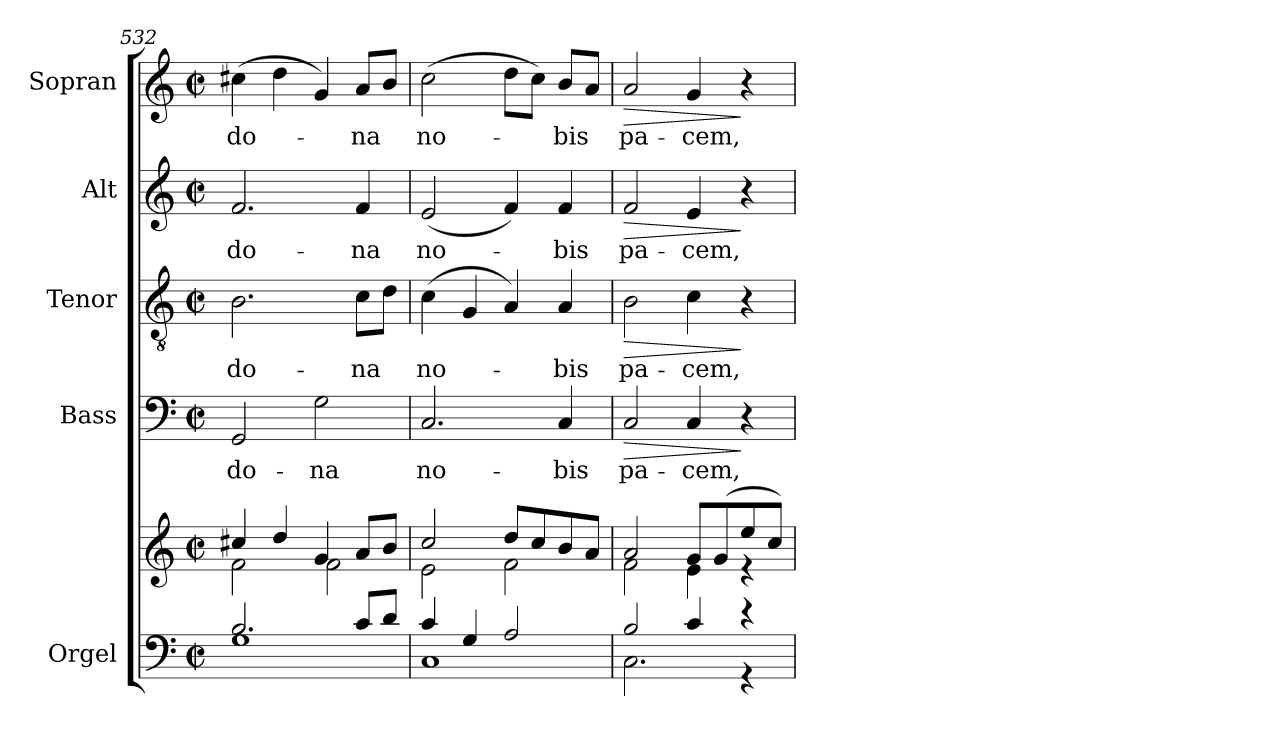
**kern	**kern	**kern	**text	**dynam	**kern	**text	**dynam	**kern	**text	**dynam	**kern	**text	**dynam
*part5	*part5	*part4	*part4	*part4	*part3	*part3	*part3	*part2	*part2	*part2	*part1	*part1	*part1
*staff6	*staff5	*staff4	*staff4	*staff4	*staff3	*staff3	*staff3	*staff2	*staff2	*staff2	*staff1	*staff1	*staff1
*I"Orgel	*	*I"Bass	*	*	*I"Tenor	*	*	*I"Alt	*	*	*I"Sopran	*	*
*I'Org.	*	*I'B.	*	*	*I'T.	*	*	*I'A.	*	*	*I'S.	*	*
*clefF4	*clefG2	*clefF4	*	*	*clefGv2	*	*	*clefG2	*	*	*clefG2	*	*
*k[]	*k[]	*k[]	*	*	*k[]	*	*	*k[]	*	*	*k[]	*	*
*C:	*C:	*C:	*	*	*C:	*	*	*C:	*	*	*C:	*	*
*M2/2	*M2/2	*M2/2	*	*	*M2/2	*	*	*M2/2	*	*	*M2/2	*	*
*met(c|)	*met(c|)	*met(c|)	*	*	*met(c|)	*	*	*met(c|)	*	*	*met(c|)	*	*
=532	=532	=532	=532	=532	=532	=532	=532	=532	=532	=532	=532	=532	=532
*^	*^	*	*	*	*	*	*	*	*	*	*	*	*
!	!	!	!	!	!LO:LY:b	!	!	!LO:LY:b	!	!	!LO:LY:b	!	!	!LO:LY:b	!
2.B/	1G	4cc#X/	2f\	2GG/	do-	.	2.B\	do-	.	2.f/	do-	.	(>4cc#X\	do-	.
.	.	4dd/	.	.	.	.	.	.	.	.	.	.	4dd\	.	.
!	!	!	!	!	!LO:LY:b	!	!	!	!	!	!	!	!	!	!
.	.	4g/	2f\	2G\	-na	.	.	.	.	.	.	.	4g/)	.	.
!	!	!	!	!	!	!	!	!LO:LY:b	!	!	!LO:LY:b	!	!	!LO:LY:b	!
8c/L	.	8a/L	.	.	.	.	8c\L	-na	.	4f/	-na	.	8a/L	-na	.
8d/J	.	8b/J	.	.	.	.	8d\J	.	.	.	.	.	8b/J	.	.
=533	=533	=533	=533	=533	=533	=533	=533	=533	=533	=533	=533	=533	=533	=533	=533
!	!	!	!	!	!LO:LY:b	!	!	!LO:LY:b	!	!	!LO:LY:b	!	!	!LO:LY:b	!
4c/	1C	2cc/	2e\	2.C/	no-	.	(>4c\	no-	.	(<2e/	no-	.	(>2cc\	no-	.
4G/	.	.	.	.	.	.	4G/	.	.	.	.	.	.	.	.
2A/	.	8dd/L	2f\	.	.	.	4A/)	.	.	4f/)	.	.	8dd\L	.	.
.	.	8cc/	.	.	.	.	.	.	.	.	.	.	8cc\J)	.	.
!	!	!	!	!	!LO:LY:b	!	!	!LO:LY:b	!	!	!LO:LY:b	!	!	!LO:LY:b	!
.	.	8b/	.	4C/	-bis	.	4A/	-bis	.	4f/	-bis	.	8b/L	-bis	.
.	.	8a/J	.	.	.	.	.	.	.	.	.	.	8a/J	.	.
=534	=534	=534	=534	=534	=534	=534	=534	=534	=534	=534	=534	=534	=534	=534	=534
!	!	!	!	!	!LO:LY:b	!LO:HP:b	!	!LO:LY:b	!LO:HP:b	!	!LO:LY:b	!LO:HP:b	!	!LO:LY:b	!LO:HP:b
2B/	2.C\	2a/	2f\	2C/	pa-	>	2B\	pa-	>	2f/	pa-	>	2a/	pa-	>
!	!	!	!	!	!LO:LY:b	!	!	!LO:LY:b	!	!	!LO:LY:b	!	!	!LO:LY:b	!
4c/	.	8g/L	4e\	4C/	-cem,	.	4c\	-cem,	.	4e/	-cem,	.	4g/	-cem,	.
.	.	(>8g/	.	.	.	.	.	.	.	.	.	.	.	.	.
4r	4r	8ee/	4re	4r	.	]	4r	.	]	4r	.	]	4r	.	]
.	.	8cc/J)	.	.	.	.	.	.	.	.	.	.	.	.	.
*v	*v	*	*	*	*	*	*	*	*	*	*	*	*	*	*
*	*v	*v	*	*	*	*	*	*	*	*	*	*	*	*
=	=	=	=	=	=	=	=	=	=	=	=	=	=
*-	*-	*-	*-	*-	*-	*-	*-	*-	*-	*-	*-	*-	*-
